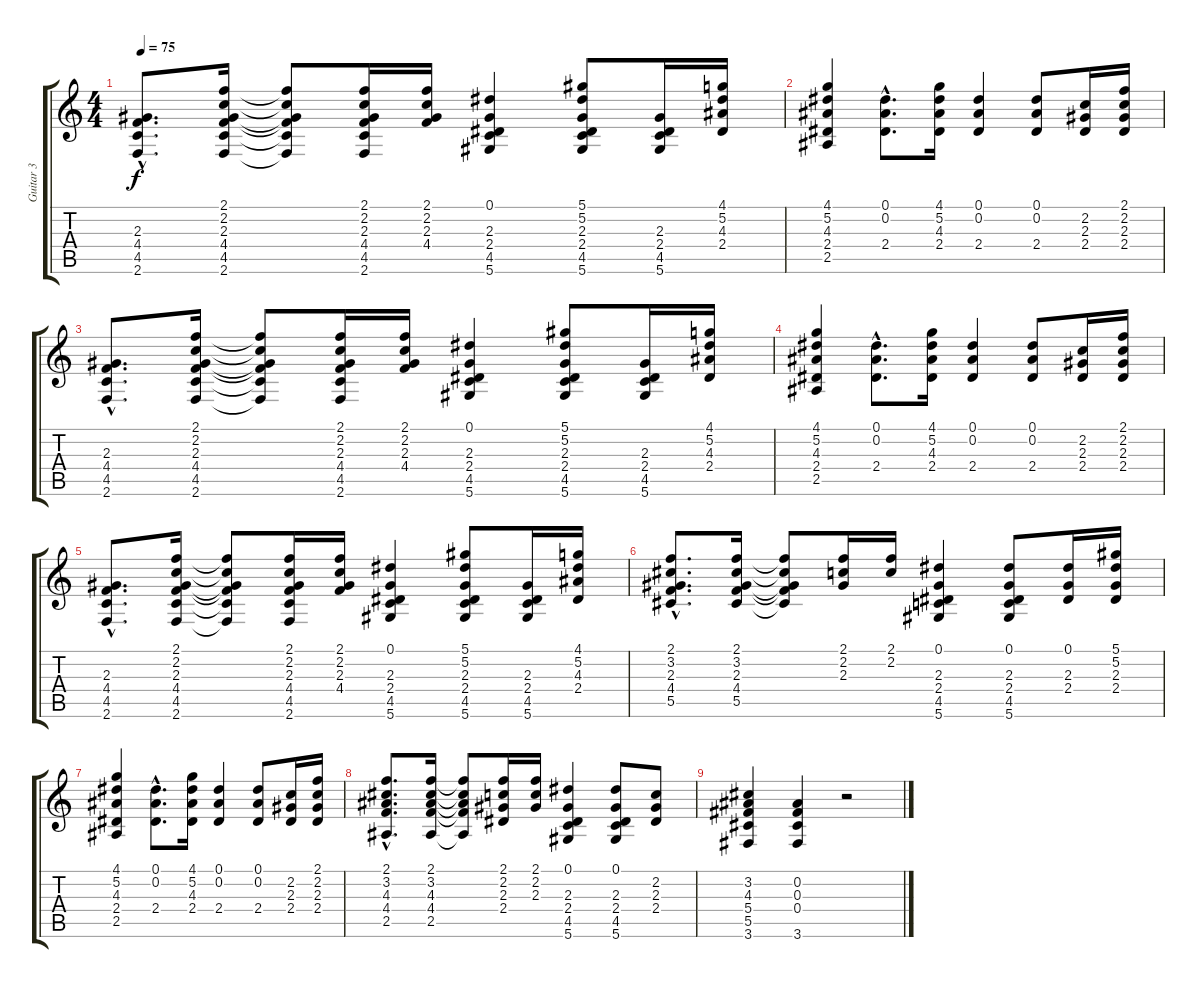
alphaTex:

\track ("Guitar 3" "Guitar 3") {instrument overdrivenguitar}
\staff {score tabs}
\tuning (Eb4 Bb3 Gb3 Db3 Ab2 Eb2) {hide}
\ts (4 4)
\tempo 75
\clef g2
\ks c
(2.3{hac} 4.4{hac} 4.5{hac} 2.6{hac}).8{d dy f} (2.1 2.2 2.3 4.4 4.5 2.6).16 (2.1{t} 2.2{t} 2.3{t} 4.4{t} 4.5{t} 2.6{t}).8 (2.1 2.2 2.3 4.4 4.5 2.6).16 (2.1 2.2 2.3 4.4).16 (0.1 2.3 2.4 4.5 5.6).4 (5.1 5.2 2.3 2.4 4.5 5.6).8 (2.3 2.4 4.5 5.6).16 (4.1 5.2 4.3 2.4).16 |
(4.1 5.2 4.3 2.4 2.5).4 (0.1{hac} 0.2{hac} 2.4{hac}).8{d} (4.1 5.2 4.3 2.4).16 (0.1 0.2 2.4).4 (0.1 0.2 2.4).8 (2.2 2.3 2.4).16 (2.1 2.2 2.3 2.4).16 |
(2.3{hac} 4.4{hac} 4.5{hac} 2.6{hac}).8{d} (2.1 2.2 2.3 4.4 4.5 2.6).16 (2.1{t} 2.2{t} 2.3{t} 4.4{t} 4.5{t} 2.6{t}).8 (2.1 2.2 2.3 4.4 4.5 2.6).16 (2.1 2.2 2.3 4.4).16 (0.1 2.3 2.4 4.5 5.6).4 (5.1 5.2 2.3 2.4 4.5 5.6).8 (2.3 2.4 4.5 5.6).16 (4.1 5.2 4.3 2.4).16 |
(4.1 5.2 4.3 2.4 2.5).4 (0.1{hac} 0.2{hac} 2.4{hac}).8{d} (4.1 5.2 4.3 2.4).16 (0.1 0.2 2.4).4 (0.1 0.2 2.4).8 (2.2 2.3 2.4).16 (2.1 2.2 2.3 2.4).16 |
(2.3{hac} 4.4{hac} 4.5{hac} 2.6{hac}).8{d} (2.1 2.2 2.3 4.4 4.5 2.6).16 (2.1{t} 2.2{t} 2.3{t} 4.4{t} 4.5{t} 2.6{t}).8 (2.1 2.2 2.3 4.4 4.5 2.6).16 (2.1 2.2 2.3 4.4).16 (0.1 2.3 2.4 4.5 5.6).4 (5.1 5.2 2.3 2.4 4.5 5.6).8 (2.3 2.4 4.5 5.6).16 (4.1 5.2 4.3 2.4).16 |
(2.1{hac} 3.2{hac} 2.3{hac} 4.4{hac} 5.5{hac}).8{d} (2.1 3.2 2.3 4.4 5.5).16 (2.1{t} 3.2{t} 2.3{t} 4.4{t} 5.5{t}).8 (2.1 2.2 2.3).16 (2.1 2.2).16 (0.1 2.3 2.4 4.5 5.6).4 (0.1 2.3 2.4 4.5 5.6).8 (0.1 2.3 2.4).16 (5.1 5.2 2.3 2.4).16 |
(4.1 5.2 4.3 2.4 2.5).4 (0.1{hac} 0.2{hac} 2.4{hac}).8{d} (4.1 5.2 4.3 2.4).16 (0.1 0.2 2.4).4 (0.1 0.2 2.4).8 (2.2 2.3 2.4).16 (2.1 2.2 2.3 2.4).16 |
(2.1{hac} 3.2{hac} 4.3{hac} 4.4{hac} 2.5{hac}).8{d} (2.1 3.2 4.3 4.4 2.5).16 (2.1{t} 3.2{t} 4.3{t} 4.4{t} 2.5{t}).8 (2.1 2.2 2.3 2.4).16 (2.1 2.2 2.3).16 (0.1 2.3 2.4 4.5 5.6).4 (0.1 2.3 2.4 4.5 5.6).8 (2.2 2.3 2.4).8 |
(3.2 4.3 5.4 5.5 3.6).4{volume 0} (0.2 0.3 0.4 3.6).4 r.2
